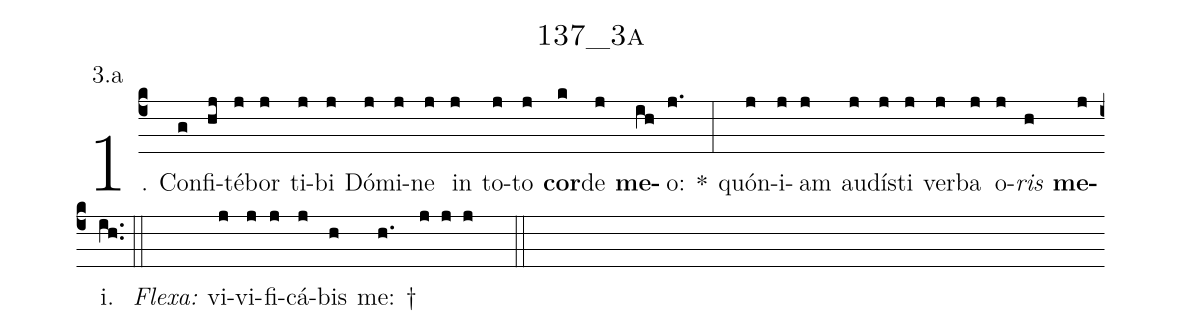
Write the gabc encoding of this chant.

name: 137_3a;
annotation: 3.a;
%%
(c4)1. Con(g)fi(hj)té(j)bor(j) ti(j)bi(j) Dó(j)mi(j)ne(j) in(j) to(j)to(j) <b>cor</b>(k)de(j) <b>me</b>(ih)o:(j.) *(:) quón(j)i(j)am(j) au(j)dís(j)ti(j) ver(j)ba(j) o(j)<i>ris</i>(h) <b>me</b>(j)i.(ih..) (::)
<i>Flexa:</i>(////)  vi(j)vi(j)fi(j)cá(j)bis(h) me: †(h.//// j j j  ::)

%E(j) u(j) o(j) u(h) a(j) e.(ih..) (::)
